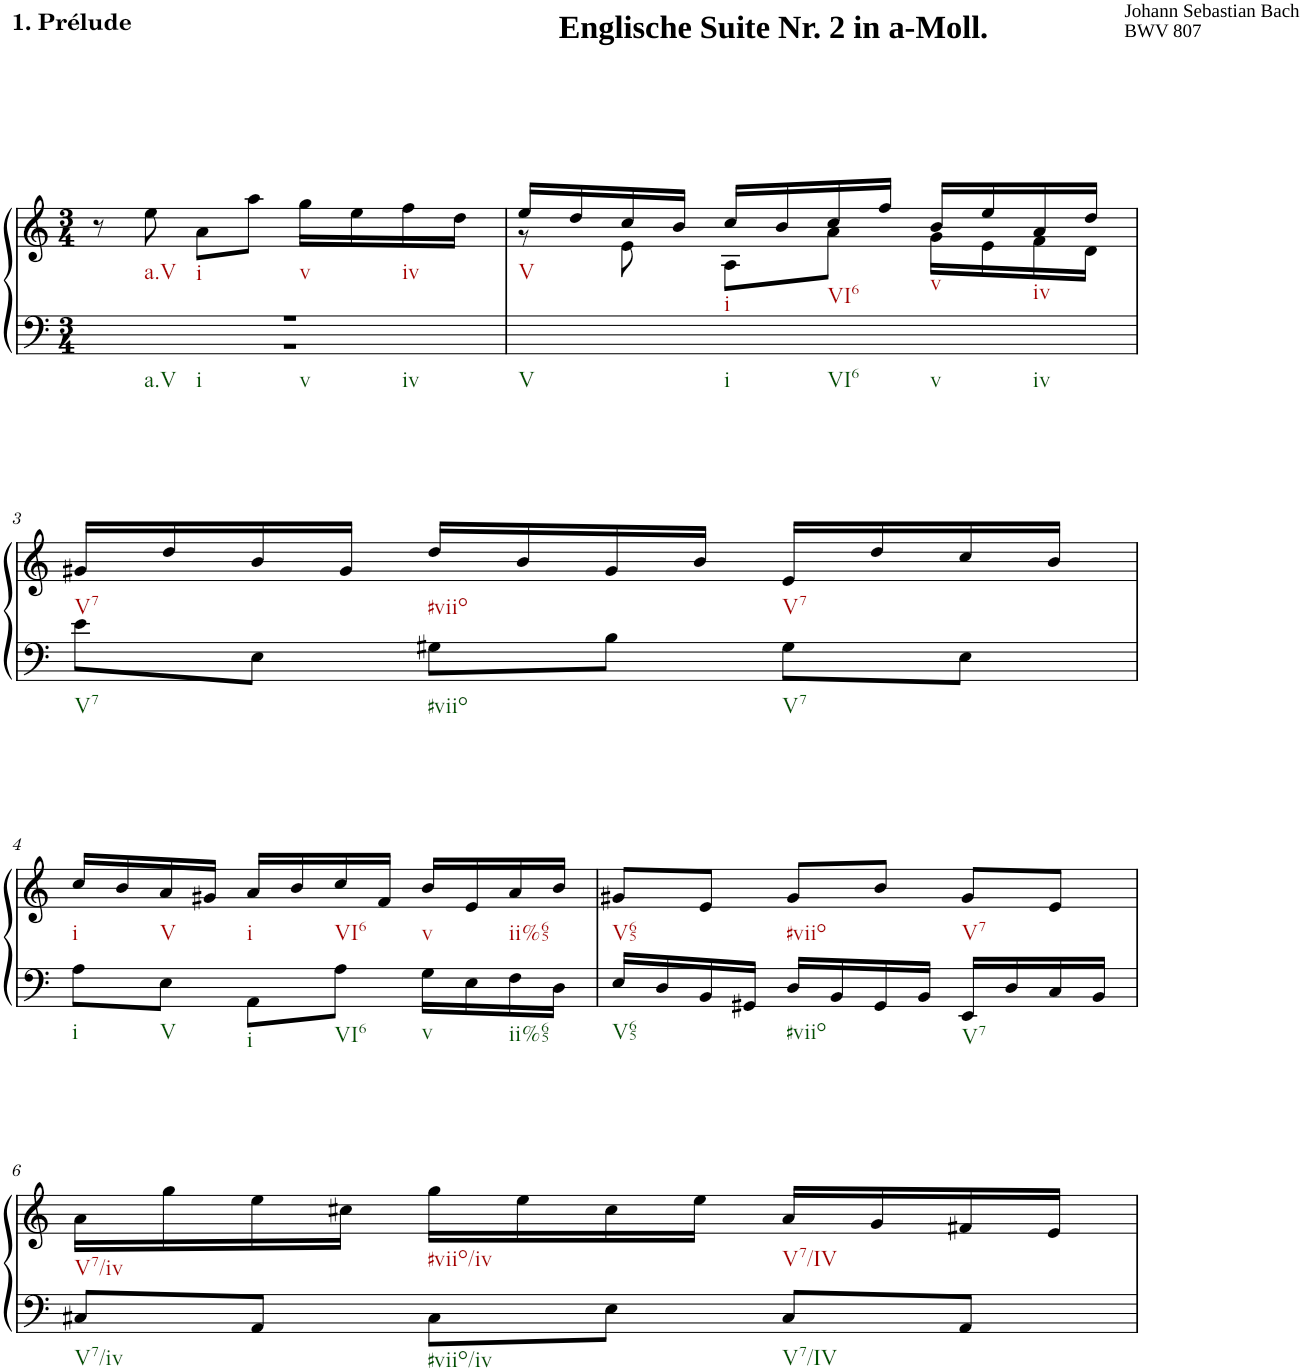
**kern	**kern
*part1	*part1
*staff2	*staff1
*I"Klavier linke Hand	*
*clefF4	*clefG2
*k[]	*k[]
*M3/4	*M3/4
=1	=1
*^	*
!	!	!LO:TX:a:B:t=Englische Suite Nr. 2 in a-Moll.
!	!	!LO:TX:a:t=Johann Sebastian Bach
!	!	!LO:TX:a:t=BWV 807
!	!	!LO:TX:a:B:t=1. Prélude
2.r	2.r	8r
.	.	8ee\
.	.	8a\L
.	.	8aa\J
.	.	16gg\LL
.	.	16ee\
.	.	16ff\
.	.	16dd\JJ
*v	*v	*
=2	=2
*	*^
2.ryy	16ee/LL	8r
.	16dd/	.
.	16cc/	8e\
.	16b/JJ	.
.	16cc/LL	8A\L
.	16b/	.
.	16cc/	8a\J
.	16ff/JJ	.
.	16b/LL	16g\LL
.	16ee/	16e\
.	16a/	16f\
.	16dd/JJ	16d\JJ
*	*v	*v
!!LO:LB:g=z
=3	=3
*^	*
2.ryy	8e\L	16g#X/LL
.	.	16dd/
.	8E\J	16b/
.	.	16g#/JJ
.	8G#X\L	16dd/LL
.	.	16b/
.	8B\J	16g#/
.	.	16b/JJ
.	8G#\L	16e/LL
.	.	16dd/
.	8E\J	16cc/
.	.	16b/JJ
*v	*v	*
!!LO:LB:g=z
=4	=4
8A\L	16cc/LL
.	16b/
8E\J	16a/
.	16g#X/JJ
8AA\L	16a/LL
.	16b/
8A\J	16cc/
.	16f/JJ
16G\LL	16b/LL
16E\	16e/
16F\	16a/
16D\JJ	16b/JJ
=5	=5
16E/LL	8g#X/L
16D/	.
16BB/	8e/J
16GG#X/JJ	.
16D/LL	8g#/L
16BB/	.
16GG#/	8b/J
16BB/JJ	.
16EE/LL	8g#/L
16D/	.
16C/	8e/J
16BB/JJ	.
!!LO:LB:g=z
=6	=6
8C#X/L	16a\LL
.	16gg\
8AA/J	16ee\
.	16cc#X\JJ
8C#\L	16gg\LL
.	16ee\
8E\J	16cc#\
.	16ee\JJ
8C#/L	16a/LL
.	16g/
8AA/J	16f#X/
.	16e/JJ
=	=
*-	*-
